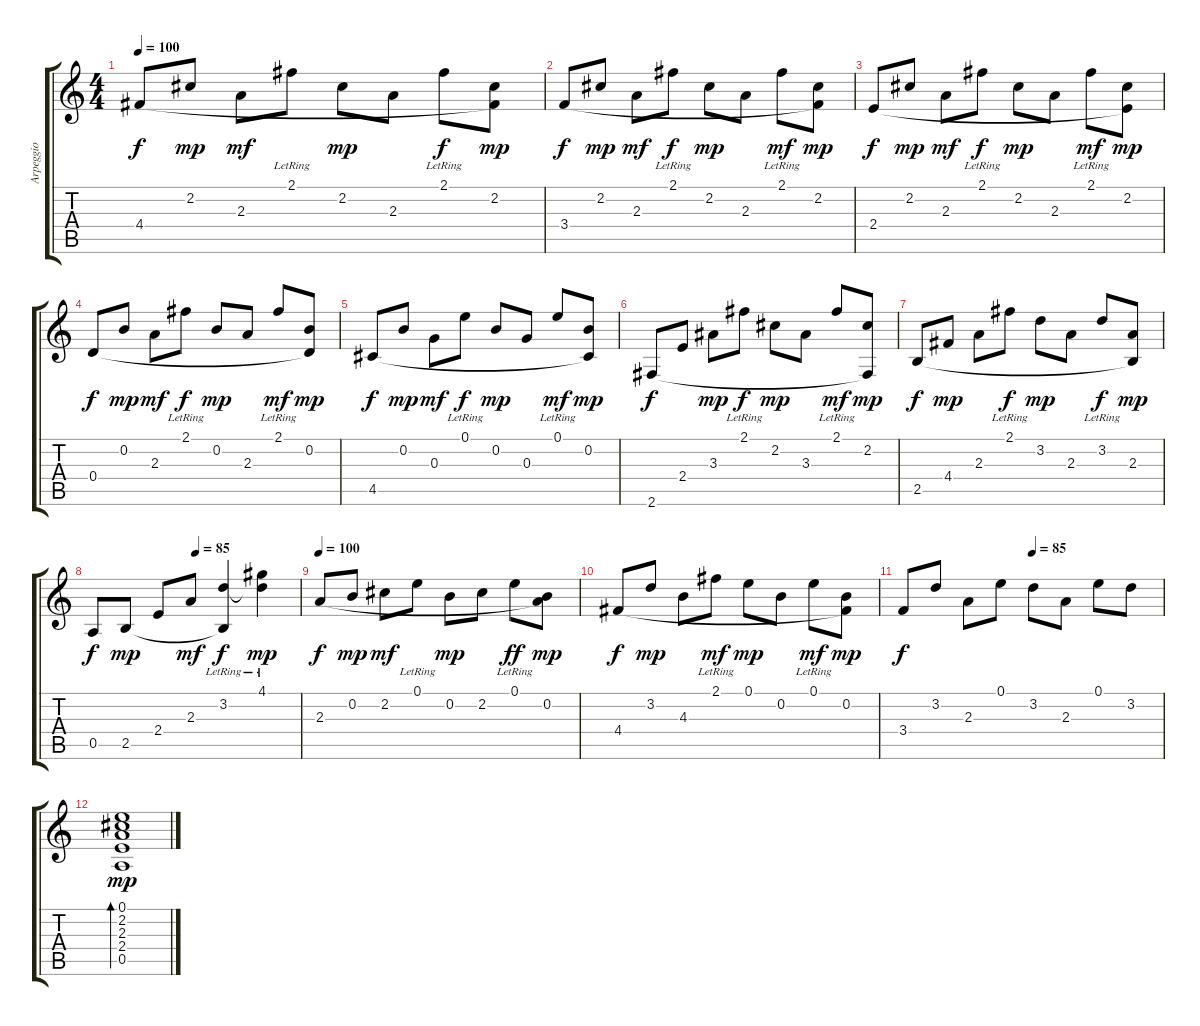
\track ("Arpeggio" "Arpeggio") {instrument acousticguitarnylon}
\staff {score tabs}
\tuning (E4 B3 G3 D3 A2 E2) {hide}
\ts (4 4)
\tempo 100
\clef g2
\ks c
4.4.8{dy f volume 14} 2.2.8{dy mp} 2.3.8{dy mf} 2.1{lr}.8 2.2.8{dy mp} 2.3.8 2.1{lr}.8{dy f} (2.2 4.4{t}).8{dy mp} |
3.4.8{dy f} 2.2.8{dy mp} 2.3.8{dy mf} 2.1{lr}.8{dy f} 2.2.8{dy mp} 2.3.8 2.1{lr}.8{dy mf} (2.2 3.4{t}).8{dy mp} |
2.4.8{dy f} 2.2.8{dy mp} 2.3.8{dy mf} 2.1{lr}.8{dy f} 2.2.8{dy mp} 2.3.8 2.1{lr}.8{dy mf} (2.2 2.4{t}).8{dy mp} |
0.4.8{dy f} 0.2.8{dy mp} 2.3.8{dy mf} 2.1{lr}.8{dy f} 0.2.8{dy mp} 2.3.8 2.1{lr}.8{dy mf} (0.2 0.4{t}).8{dy mp} |
4.5.8{dy f} 0.2.8{dy mp} 0.3.8{dy mf} 0.1{lr}.8{dy f} 0.2.8{dy mp} 0.3.8 0.1{lr}.8{dy mf} (0.2 4.5{t}).8{dy mp} |
2.6.8{dy f} 2.4.8 3.3.8{dy mp} 2.1{lr}.8{dy f} 2.2.8{dy mp} 3.3.8 2.1{lr}.8{dy mf} (2.2 2.6{t}).8{dy mp} |
2.5.8{dy f} 4.4.8{dy mp} 2.3.8 2.1{lr}.8{dy f} 3.2.8{dy mp} 2.3.8 3.2{lr}.8{dy f} (2.3 2.5{t}).8{dy mp} |
\tempo (85 0.5)
0.5.8{dy f volume 16} 2.5.8{dy mp} 2.4.8 2.3.8{dy mf} (3.2{lr} 2.5{t}).4{dy f} (4.1{lr} 3.2{t}).4{dy mp} |
\tempo 100
2.3.8{dy f} 0.2.8{dy mp} 2.2.8{dy mf} 0.1{lr}.8 0.2.8{dy mp} 2.2.8 0.1{lr}.8{dy ff} (0.2 2.3{t}).8{dy mp} |
4.4.8{dy f} 3.2.8{dy mp} 4.3.8 2.1{lr}.8{dy mf} 0.1.8{dy mp} 0.2.8 0.1{lr}.8{dy mf} (0.2 4.4{t}).8{dy mp} |
\tempo (85 0.5)
3.4.8{dy f} 3.2.8 2.3.8 0.1.8 3.2.8 2.3.8 0.1.8 3.2.8 |
(0.1 2.2 2.3 2.4 0.5).1{bd 480 dy mp}
